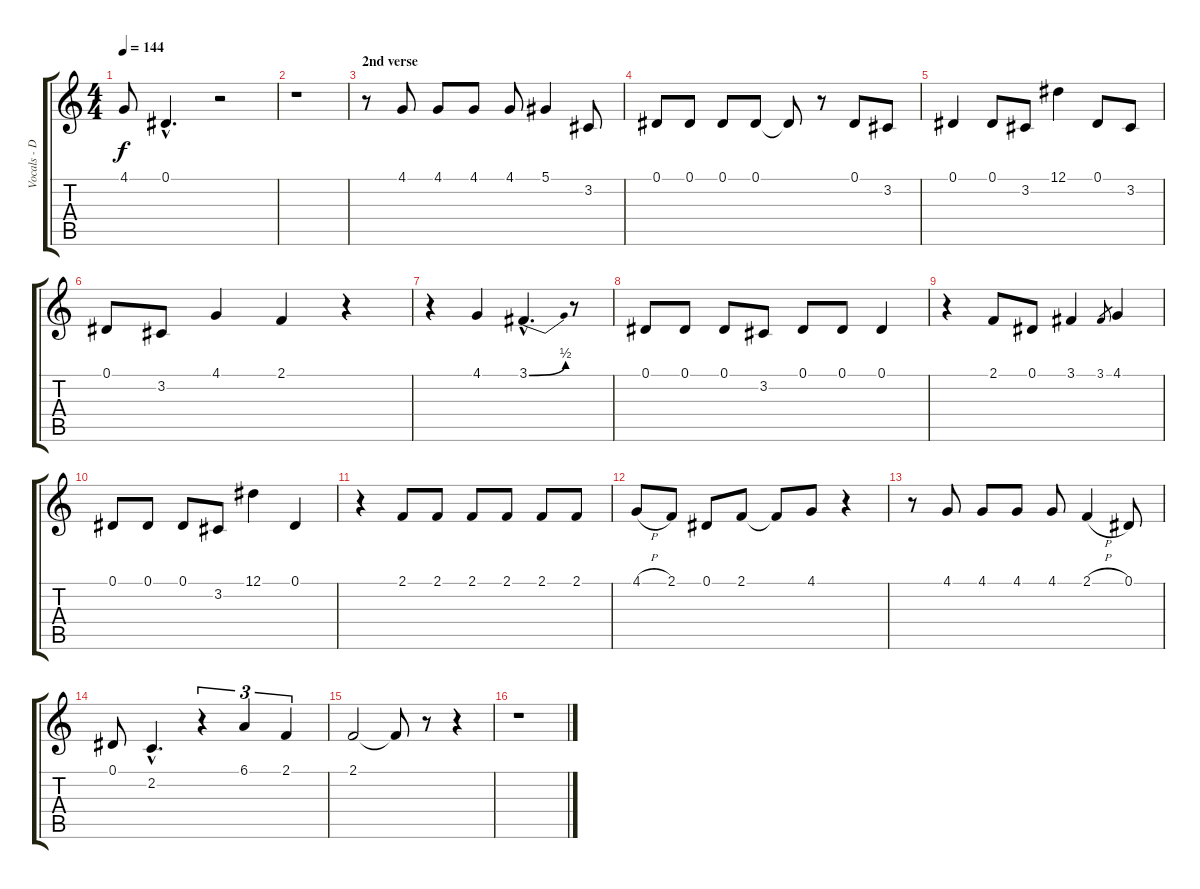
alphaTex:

\track ("Vocals - D. Lee Roth" "Vocals - D") {instrument tenorsax}
\staff {score tabs}
\tuning (Eb4 Bb3 Gb3 Db3 Ab2 Eb2) {hide}
\ts (4 4)
\tempo 144
\clef g2
\ks c
4.1{t}.8{dy f} 0.1{hac}.4{d} r.2 |
r.1 |
\section ("" "2nd verse")
r.8 4.1.8 4.1.8 4.1.8 4.1.8 5.1.4 3.2.8 |
0.1.8 0.1.8 0.1.8 0.1.8 0.1{t}.8 r.8 0.1.8 3.2.8 |
0.1.4 0.1.8 3.2.8 12.1.4 0.1.8 3.2.8 |
0.1.8 3.2.8 4.1.4 2.1.4 r.4 |
r.4 4.1.4 3.1{be (bend 0 0 60 2) hac}.4{d} r.8 |
0.1.8 0.1.8 0.1.8 3.2.8 0.1.8 0.1.8 0.1.4 |
r.4 2.1.8 0.1.8 3.1.4 3.1.8{gr} 4.1.4 |
0.1.8 0.1.8 0.1.8 3.2.8 12.1.4 0.1.4 |
r.4 2.1.8 2.1.8 2.1.8 2.1.8 2.1.8 2.1.8 |
4.1{h}.8 2.1.8 0.1.8 2.1.8 2.1{t}.8 4.1.8 r.4 |
r.8 4.1.8 4.1.8 4.1.8 4.1.8 2.1{h}.4 0.1.8 |
0.1.8 2.2{hac}.4{d} r.4{tu (3 2)} 6.1.4{tu (3 2)} 2.1.4{tu (3 2)} |
2.1.2 2.1{t}.8 r.8 r.4 |
r.1
